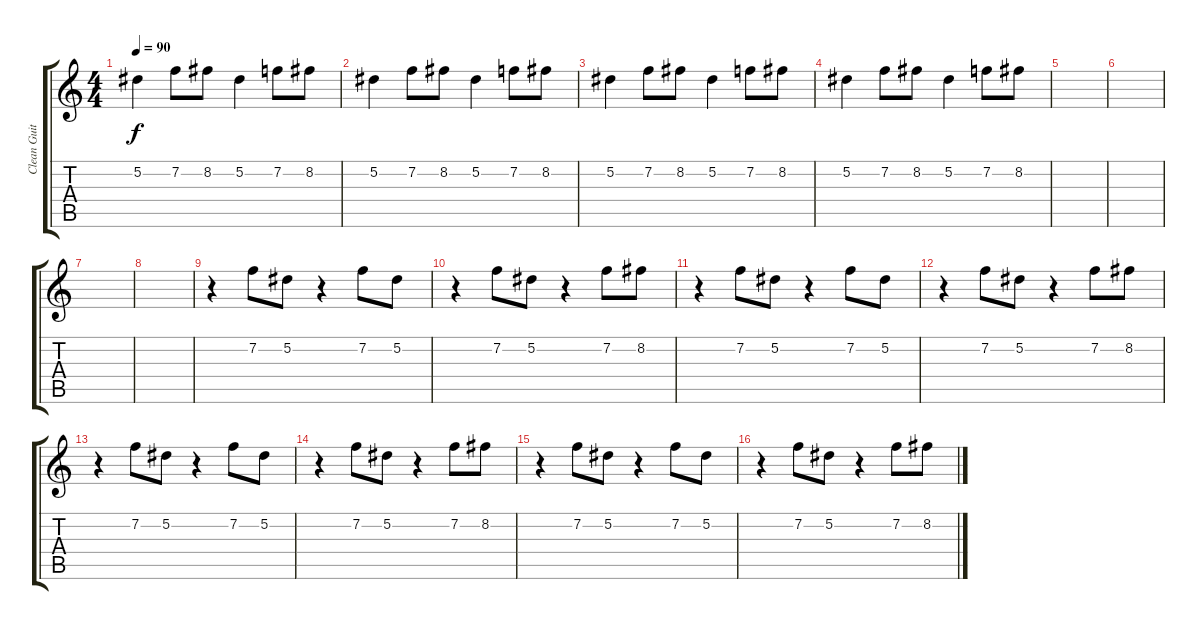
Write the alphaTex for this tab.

\track ("Clean Guitar" "Clean Guit") {instrument electricguitarclean}
\staff {score tabs}
\tuning (Eb4 Bb3 Gb3 Db3 Ab2 Eb2) {hide}
\ts (4 4)
\tempo 90
\clef g2
\ks c
5.2.4{dy f} 7.2.8 8.2.8 5.2.4 7.2.8 8.2.8 |
5.2.4 7.2.8 8.2.8 5.2.4 7.2.8 8.2.8 |
5.2.4 7.2.8 8.2.8 5.2.4 7.2.8 8.2.8 |
5.2.4 7.2.8 8.2.8 5.2.4 7.2.8 8.2.8 |
|
|
|
|
r.4 7.2.8 5.2.8 r.4 7.2.8 5.2.8 |
r.4 7.2.8 5.2.8 r.4 7.2.8 8.2.8 |
r.4 7.2.8 5.2.8 r.4 7.2.8 5.2.8 |
r.4 7.2.8 5.2.8 r.4 7.2.8 8.2.8 |
r.4 7.2.8 5.2.8 r.4 7.2.8 5.2.8 |
r.4 7.2.8 5.2.8 r.4 7.2.8 8.2.8 |
r.4 7.2.8 5.2.8 r.4 7.2.8 5.2.8 |
r.4 7.2.8 5.2.8 r.4 7.2.8 8.2.8
